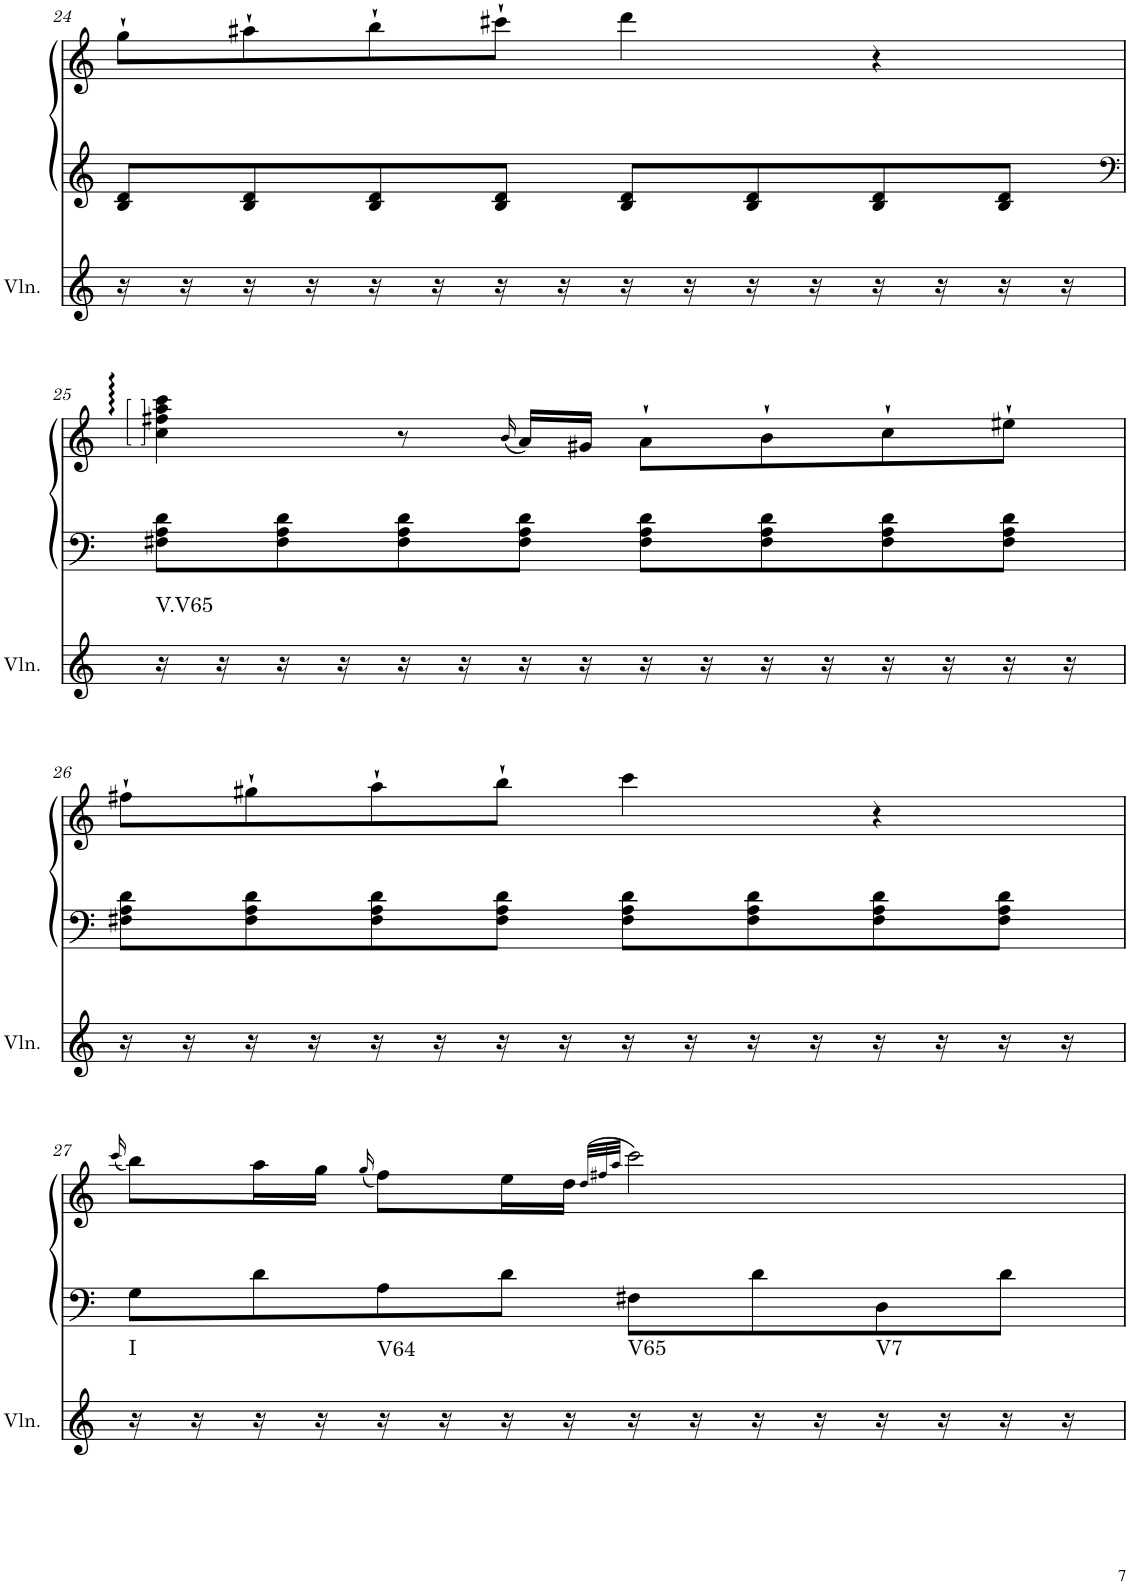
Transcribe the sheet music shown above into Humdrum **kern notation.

**kern	**harte	**kern	**kern
*part2	*part2	*part1	*part1
*staff3	*	*staff2	*staff1
*I"Violin	*	*I"Klavier linke Hand	*
*I'Vln.	*	*	*
!!LO:PB:g=z
*clefG2	*	*clefG2	*clefG2
*k[]	*	*k[]	*k[]
*M4/4	*	*M4/4	*M4/4
=24	=24	=24	=24
16r	.	8B/ 8d/L	8gg`\L
16r	.	.	.
16r	.	8B/ 8d/	8aa#X`\
16r	.	.	.
16r	.	8B/ 8d/	8bb`\
16r	.	.	.
16r	.	8B/ 8d/J	8ccc#X`\J
16r	.	.	.
16r	.	8B/ 8d/L	4ddd\
16r	.	.	.
16r	.	8B/ 8d/	.
16r	.	.	.
16r	.	8B/ 8d/	4r
16r	.	.	.
16r	.	8B/ 8d/J	.
16r	.	.	.
!!LO:LB:g=z
=25	=25	=25	=25
*	*	*clefF4	*
!	!LO:H:kt=V.V65	!	!
16r	N	8F#X\ 8A\ 8d\L	4cc\ 4ff#X\ 4aa\ 4ccc\
16r	.	.	.
16r	.	8F#\ 8A\ 8d\	.
16r	.	.	.
16r	.	8F#\ 8A\ 8d\	8r
16r	.	.	.
.	.	.	(16qb/
16r	.	8F#\ 8A\ 8d\J	16a/LL)
16r	.	.	16g#X/JJ
16r	.	8F#\ 8A\ 8d\L	8a`\L
16r	.	.	.
16r	.	8F#\ 8A\ 8d\	8b`\
16r	.	.	.
16r	.	8F#\ 8A\ 8d\	8cc`\
16r	.	.	.
16r	.	8F#\ 8A\ 8d\J	8ee#X`\J
16r	.	.	.
!!LO:LB:g=z
=26	=26	=26	=26
16r	.	8F#X\ 8A\ 8d\L	8ff#X`\L
16r	.	.	.
16r	.	8F#\ 8A\ 8d\	8gg#X`\
16r	.	.	.
16r	.	8F#\ 8A\ 8d\	8aa`\
16r	.	.	.
16r	.	8F#\ 8A\ 8d\J	8bb`\J
16r	.	.	.
16r	.	8F#\ 8A\ 8d\L	4ccc\
16r	.	.	.
16r	.	8F#\ 8A\ 8d\	.
16r	.	.	.
16r	.	8F#\ 8A\ 8d\	4r
16r	.	.	.
16r	.	8F#\ 8A\ 8d\J	.
16r	.	.	.
!!LO:LB:g=z
=27	=27	=27	=27
.	.	.	(16qccc/
!	!LO:H:kt=I	!	!
16r	N	8G\L	8bb\L)
16r	.	.	.
16r	.	8d\	16aa\L
16r	.	.	16gg\JJ
.	.	.	(16qgg/
!	!LO:H:kt=V64	!	!
16r	N	8A\	8ff\L)
16r	.	.	.
16r	.	8d\J	16ee\L
16r	.	.	16dd\JJ
.	.	.	(>32qdd/LLL
.	.	.	32qff#X/
.	.	.	32qaa/JJJ
!	!LO:H:kt=V65	!	!
16r	N	8F#X\L	2ccc\)
16r	.	.	.
16r	.	8d\	.
16r	.	.	.
!	!LO:H:kt=V7	!	!
16r	N	8D\	.
16r	.	.	.
16r	.	8d\J	.
16r	.	.	.
=	=	=	=
*-	*-	*-	*-
